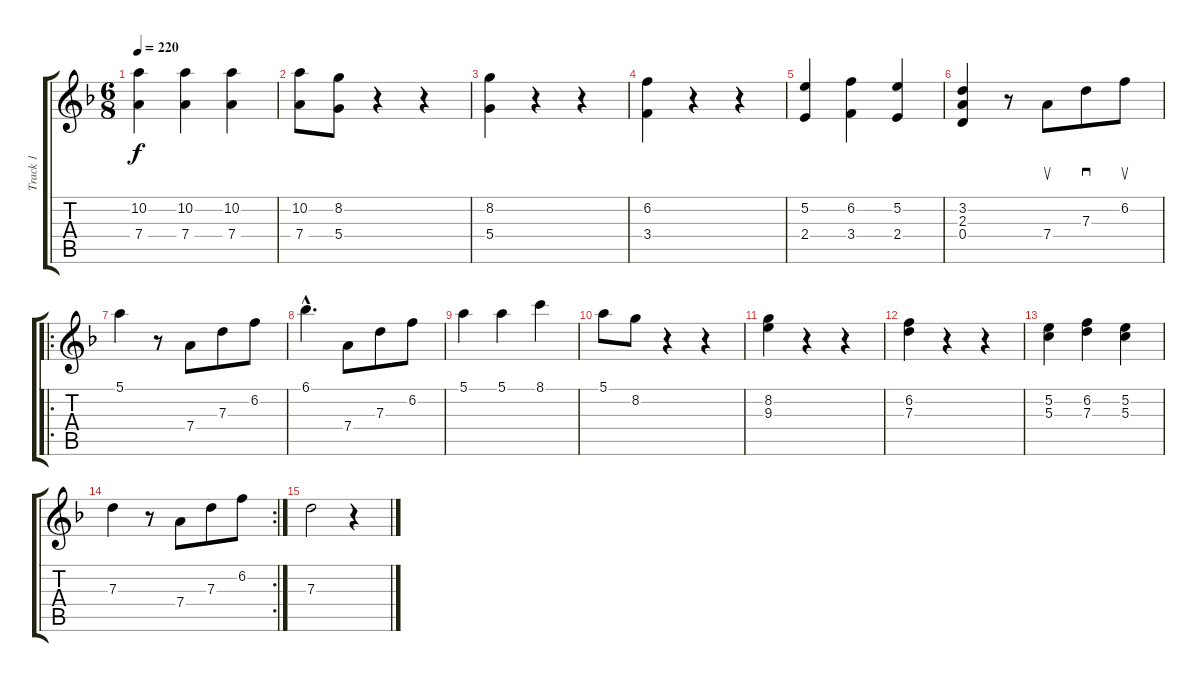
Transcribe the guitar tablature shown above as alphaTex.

\track ("Track 1" "Track 1") {instrument acousticguitarsteel}
\staff {score tabs}
\tuning (E4 B3 G3 D3 A2 E2) {hide}
\ts (6 8)
\tempo 220
\clef g2
\ks f
(10.2 7.4).4{dy f} (10.2 7.4).4 (10.2 7.4).4 |
(10.2 7.4).8 (8.2 5.4).8 r.4 r.4 |
(8.2 5.4).4 r.4 r.4 |
(6.2 3.4).4 r.4 r.4 |
(5.2 2.4).4 (6.2 3.4).4 (5.2 2.4).4 |
(3.2 2.3 0.4).4 r.8 7.4.8{su} 7.3.8{sd} 6.2.8{su} |
\ro
5.1.4 r.8 7.4.8 7.3.8 6.2.8 |
6.1{hac}.4{d} 7.4.8 7.3.8 6.2.8 |
5.1.4 5.1.4 8.1.4 |
5.1.8 8.2.8 r.4 r.4 |
(8.2 9.3).4 r.4 r.4 |
(6.2 7.3).4 r.4 r.4 |
(5.2 5.3).4 (6.2 7.3).4 (5.2 5.3).4 |
\rc 2
7.3.4 r.8 7.4.8 7.3.8 6.2.8 |
7.3.2 r.4
